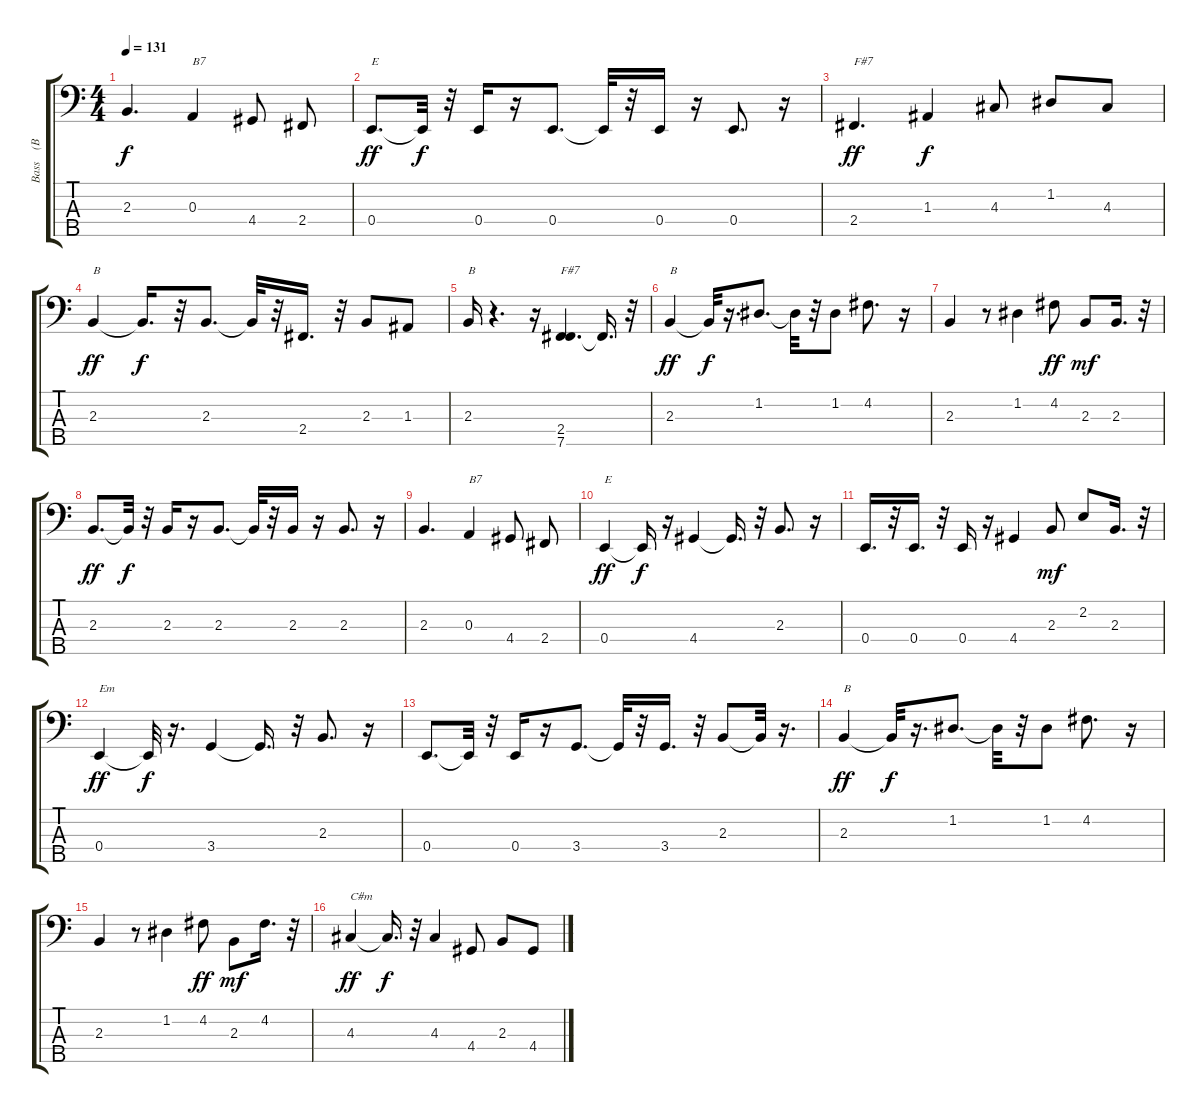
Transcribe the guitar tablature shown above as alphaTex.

\track ("Bass    (BB)" "Bass    (B") {instrument electricbassfinger}
\staff {score tabs}
\tuning (G2 D2 A1 E1 B0) {hide}
\ts (4 4)
\tempo 131
\clef f4
\ks c
2.3.4{d dy f} 0.3.4{txt "B7"} 4.4.8 2.4.8 |
0.4.8{d txt "E" dy ff} 0.4{t}.32{dy f} r.32 0.4.16 r.16 0.4.8{d} 0.4{t}.32 r.32 0.4.16 r.16 0.4.8{d} r.16 |
2.4.4{d txt "F#7" dy ff} 1.3.4{dy f} 4.3.8 1.2.8 4.3.8 |
2.3.4{txt "B" dy ff} 2.3{t}.16{d dy f} r.32 2.3.8{d} 2.3{t}.32 r.32 2.4.16{d} r.32 2.3.8 1.3.8 |
2.3.16{txt "B"} r.4{d} r.16 (2.4 7.5).4{d txt "F#7"} 2.4{t}.16{d} r.32 |
2.3.4{txt "B" dy ff} 2.3{t}.32{dy f} r.16{d} 1.2.8{d} 1.2{t}.32 r.32 1.2.8 4.2.8{d} r.16 |
2.3.4 r.8 1.2.4 4.2.8{dy ff} 2.3.8{dy mf} 2.3.16{d} r.32 |
2.3.8{d dy ff} 2.3{t}.32{dy f} r.32 2.3.16 r.16 2.3.8{d} 2.3{t}.32 r.32 2.3.16 r.16 2.3.8{d} r.16 |
2.3.4{d} 0.3.4{txt "B7"} 4.4.8 2.4.8 |
0.4.4{txt "E" dy ff} 0.4{t}.16{dy f} r.16 4.4.4 4.4{t}.16{d} r.32 2.3.8{d} r.16 |
0.4.16{d} r.32 0.4.16{d} r.32 0.4.16 r.16 4.4.4 2.3.8{dy mf} 2.2.8 2.3.16{d} r.32 |
0.4.4{txt "Em" dy ff} 0.4{t}.32{dy f} r.16{d} 3.4.4 3.4{t}.16{d} r.32 2.3.8{d} r.16 |
0.4.8{d} 0.4{t}.32 r.32 0.4.16 r.16 3.4.8{d} 3.4{t}.32 r.32 3.4.16{d} r.32 2.3.8 2.3{t}.32 r.16{d} |
2.3.4{txt "B" dy ff} 2.3{t}.32{dy f} r.16{d} 1.2.8{d} 1.2{t}.32 r.32 1.2.8 4.2.8{d} r.16 |
2.3.4 r.8 1.2.4 4.2.8{dy ff} 2.3.8{dy mf} 4.2.16{d} r.32 |
4.3.4{txt "C#m" dy ff} 4.3{t}.16{d dy f} r.32 4.3.4 4.4.8 2.3.8 4.4.8
